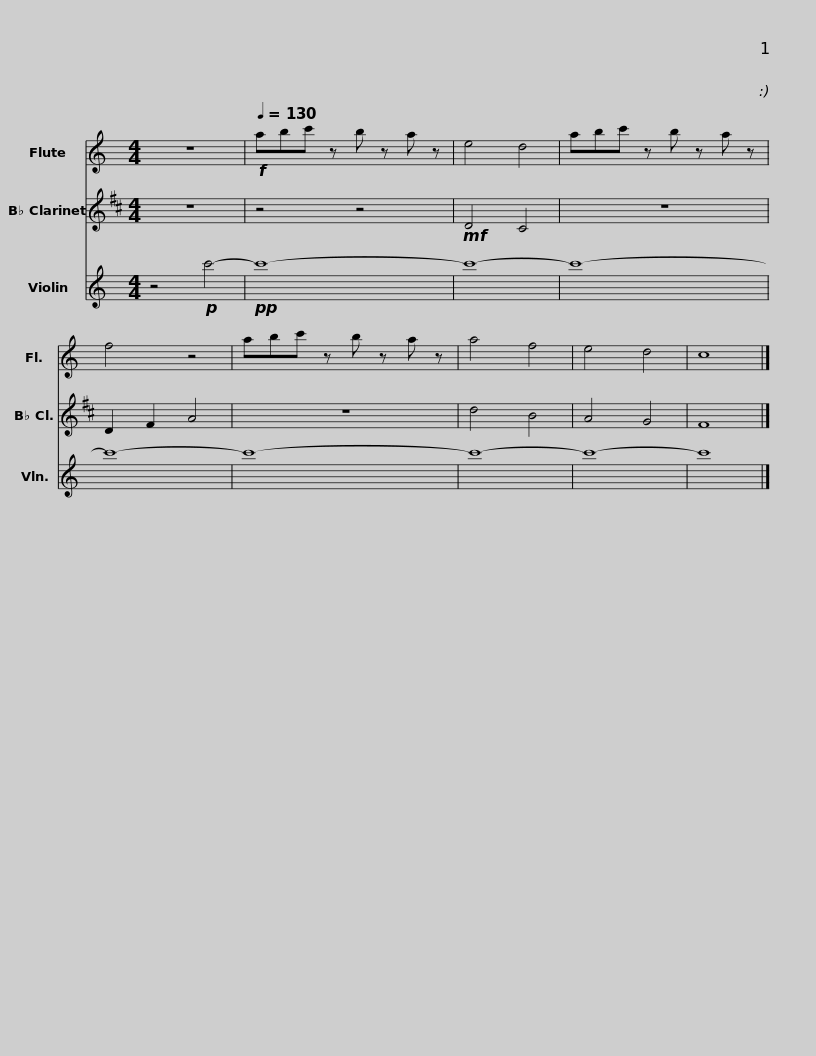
X:1
%%score 1 2 3
L:1/8
M:4/4
I:linebreak $
K:C
V:1 treble
V:2 treble transpose=-2
V:3 treble
V:1
 z8 |[Q:1/4=130]!f! abc' z b z a z | e4 d4 | abc' z b z a z | f4 z4 | %5
 abc' z b z a z | a4 f4 |$ e4 d4 | c8 |] %9
V:2
[K:D] z8 | z4 z4 |!mf! D4 C4 | z8 | D2 F2 A4 | %5
 z8 | d4 B4 |$ A4 G4 | F8 |] %9
V:3
 z4!p! c'4- |!pp! c'8- | c'8- | c'8- | c'8- | %5
 c'8- | c'8- |$ c'8- | c'8 |] %9
